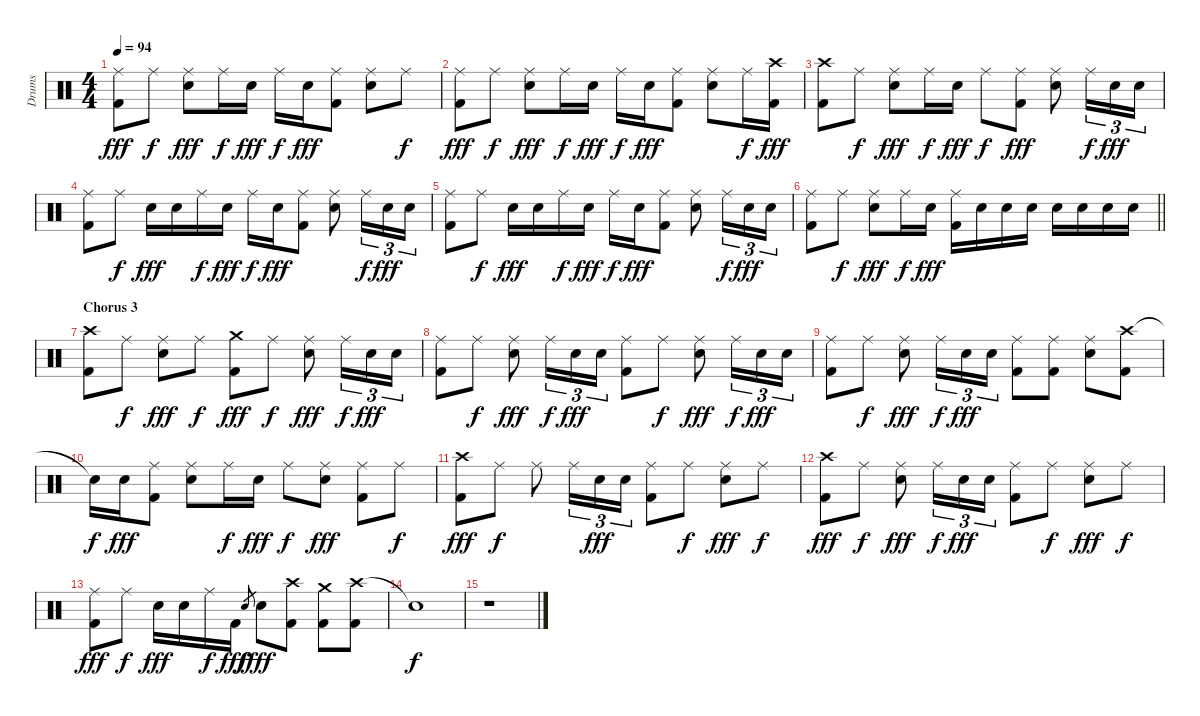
\track ("Drums" "Drums") {instrument percussion}
\staff {score}
\articulation defaults
\ts (4 4)
\tempo 94
\clef neutral
\ks c
("Ride (middle)" "Kick (hit) 2").8{dy fff} "Ride (middle)".8{dy f} ("Ride (middle)" "Electric Snare (hit)").8{dy fff} "Ride (middle)".16{dy f} "Electric Snare (hit)".16{dy fff} "Ride (middle)".16{dy f} "Electric Snare (hit)".16{dy fff} ("Ride (middle)" "Kick (hit) 2").8 ("Ride (middle)" "Electric Snare (hit)").8 "Ride (middle)".8{dy f} |
("Ride (middle)" "Kick (hit) 2").8{dy fff} "Ride (middle)".8{dy f} ("Ride (middle)" "Electric Snare (hit)").8{dy fff} "Ride (middle)".16{dy f} "Electric Snare (hit)".16{dy fff} "Ride (middle)".16{dy f} "Electric Snare (hit)".16{dy fff} ("Ride (middle)" "Kick (hit) 2").8 ("Ride (middle)" "Electric Snare (hit)").8 "Ride (middle)".16{dy f} ("Crash high (hit)" "Kick (hit) 2").16{dy fff} |
("Crash high (hit)" "Kick (hit) 2").8 "Ride (middle)".8{dy f} ("Ride (middle)" "Electric Snare (hit)").8{dy fff} "Ride (middle)".16{dy f} "Electric Snare (hit)".16{dy fff} "Ride (middle)".8{dy f} ("Ride (middle)" "Kick (hit) 2").8{dy fff} ("Ride (middle)" "Electric Snare (hit)").8 "Ride (middle)".16{tu (3 2) dy f} "Electric Snare (hit)".16{tu (3 2) dy fff} "Electric Snare (hit)".16{tu (3 2)} |
("Ride (middle)" "Kick (hit) 2").8 "Ride (middle)".8{dy f} "Electric Snare (hit)".16{dy fff} "Electric Snare (hit)".16 "Ride (middle)".16{dy f} "Electric Snare (hit)".16{dy fff} "Ride (middle)".16{dy f} "Electric Snare (hit)".16{dy fff} ("Ride (middle)" "Kick (hit) 2").8 ("Ride (middle)" "Electric Snare (hit)").8 "Ride (middle)".16{tu (3 2) dy f} "Electric Snare (hit)".16{tu (3 2) dy fff} "Electric Snare (hit)".16{tu (3 2)} |
("Ride (middle)" "Kick (hit) 2").8 "Ride (middle)".8{dy f} "Electric Snare (hit)".16{dy fff} "Electric Snare (hit)".16 "Ride (middle)".16{dy f} "Electric Snare (hit)".16{dy fff} "Ride (middle)".16{dy f} "Electric Snare (hit)".16{dy fff} ("Ride (middle)" "Kick (hit) 2").8 ("Ride (middle)" "Electric Snare (hit)").8 "Ride (middle)".16{tu (3 2) dy f} "Electric Snare (hit)".16{tu (3 2) dy fff} "Electric Snare (hit)".16{tu (3 2)} |
\barLineRight lightlight
("Ride (middle)" "Kick (hit) 2").8 "Ride (middle)".8{dy f} ("Ride (middle)" "Electric Snare (hit)").8{dy fff} "Ride (middle)".16{dy f} "Electric Snare (hit)".16{dy fff} ("Ride (middle)" "Kick (hit) 2").16 "Electric Snare (hit)".16 "Electric Snare (hit)".16 "Electric Snare (hit)".16 "Electric Snare (hit)".16 "Electric Snare (hit)".16 "Electric Snare (hit)".16 "Electric Snare (hit)".16 |
\section ("" "Chorus 3")
("Crash high (hit)" "Kick (hit) 2").8 "Ride (middle)".8{dy f} ("Ride (middle)" "Electric Snare (hit)").8{dy fff} "Ride (middle)".8{dy f} ("Crash medium (hit)" "Kick (hit) 2").8{dy fff} "Ride (middle)".8{dy f} ("Ride (middle)" "Electric Snare (hit)").8{dy fff} "Ride (middle)".16{tu (3 2) dy f} "Electric Snare (hit)".16{tu (3 2) dy fff} "Electric Snare (hit)".16{tu (3 2)} |
("Ride (middle)" "Kick (hit) 2").8 "Ride (middle)".8{dy f} ("Ride (middle)" "Electric Snare (hit)").8{dy fff} "Ride (middle)".16{tu (3 2) dy f} "Electric Snare (hit)".16{tu (3 2) dy fff} "Electric Snare (hit)".16{tu (3 2)} ("Ride (middle)" "Kick (hit) 2").8 "Ride (middle)".8{dy f} ("Ride (middle)" "Electric Snare (hit)").8{dy fff} "Ride (middle)".16{tu (3 2) dy f} "Electric Snare (hit)".16{tu (3 2) dy fff} "Electric Snare (hit)".16{tu (3 2)} |
("Ride (middle)" "Kick (hit) 2").8 "Ride (middle)".8{dy f} ("Ride (middle)" "Electric Snare (hit)").8{dy fff} "Ride (middle)".16{tu (3 2) dy f} "Electric Snare (hit)".16{tu (3 2) dy fff} "Electric Snare (hit)".16{tu (3 2)} ("Ride (middle)" "Kick (hit) 2").8 ("Ride (middle)" "Kick (hit) 2").8 ("Ride (middle)" "Electric Snare (hit)").8 ("Crash high (hit)" "Kick (hit) 2").8 |
"Snare (hit)"{t}.16{dy f} "Electric Snare (hit)".16{dy fff} ("Ride (middle)" "Kick (hit) 2").8 ("Ride (middle)" "Electric Snare (hit)").8 "Ride (middle)".16{dy f} "Electric Snare (hit)".16{dy fff} "Ride (middle)".8{dy f} ("Ride (middle)" "Electric Snare (hit)").8{dy fff} ("Ride (middle)" "Kick (hit) 2").8 "Ride (middle)".8{dy f} |
("Crash high (hit)" "Kick (hit) 2").8{dy fff} "Ride (middle)".8{dy f} "Ride (middle)".8 "Ride (middle)".16{tu (3 2)} "Electric Snare (hit)".16{tu (3 2) dy fff} "Electric Snare (hit)".16{tu (3 2)} ("Ride (middle)" "Kick (hit) 2").8 "Ride (middle)".8{dy f} ("Ride (middle)" "Electric Snare (hit)").8{dy fff} "Ride (middle)".8{dy f} |
("Crash high (hit)" "Kick (hit) 2").8{dy fff} "Ride (middle)".8{dy f} ("Ride (middle)" "Electric Snare (hit)").8{dy fff} "Ride (middle)".16{tu (3 2) dy f} "Electric Snare (hit)".16{tu (3 2) dy fff} "Electric Snare (hit)".16{tu (3 2)} ("Ride (middle)" "Kick (hit) 2").8 "Ride (middle)".8{dy f} ("Ride (middle)" "Electric Snare (hit)").8{dy fff} "Ride (middle)".8{dy f} |
("Ride (middle)" "Kick (hit) 2").8{dy fff} "Ride (middle)".8{dy f} "Electric Snare (hit)".16{dy fff} "Electric Snare (hit)".16 "Ride (middle)".16{dy f} "Kick (hit) 2".16{dy fff} "Electric Snare (hit)".8{gr dy f} "Electric Snare (hit)".8{dy fff} ("Crash high (hit)" "Kick (hit) 2").8 ("Crash medium (hit)" "Kick (hit) 2").8 ("Crash high (hit)" "Kick (hit) 2").8 |
"Snare (hit)"{t}.1{dy f} |
r.1
